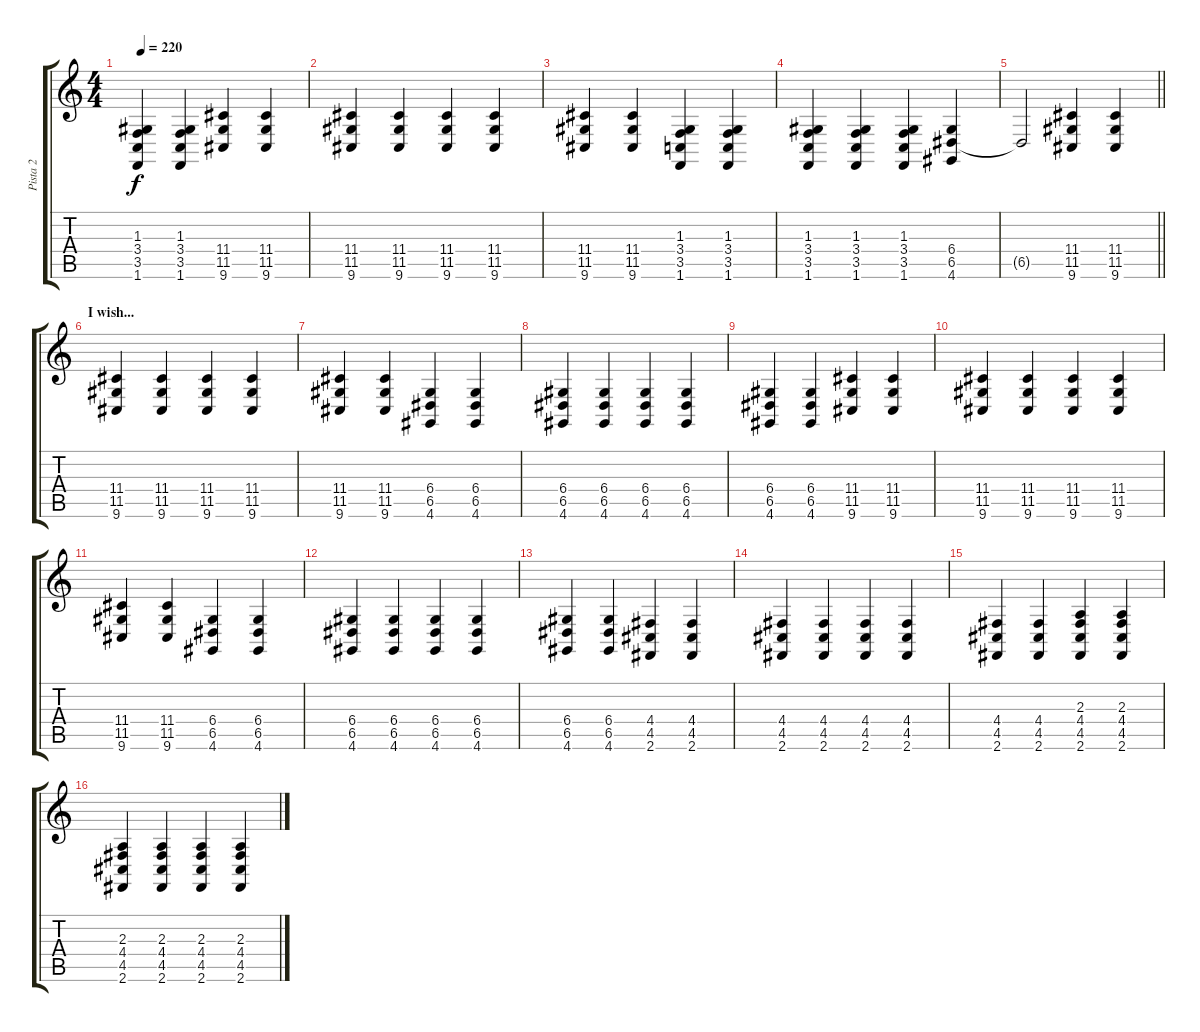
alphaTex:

\track ("Pista 2" "Pista 2") {instrument acousticgrandpiano}
\staff {score tabs}
\tuning (E4 B3 G3 D3 A2 E2) {hide}
\ts (4 4)
\tempo 220
\clef g2
\ks c
(1.3 3.4 3.5 1.6).4{dy f} (1.3 3.4 3.5 1.6).4 (11.4 11.5 9.6).4 (11.4 11.5 9.6).4 |
(11.4 11.5 9.6).4 (11.4 11.5 9.6).4 (11.4 11.5 9.6).4 (11.4 11.5 9.6).4 |
(11.4 11.5 9.6).4 (11.4 11.5 9.6).4 (1.3 3.4 3.5 1.6).4 (1.3 3.4 3.5 1.6).4 |
(1.3 3.4 3.5 1.6).4 (1.3 3.4 3.5 1.6).4 (1.3 3.4 3.5 1.6).4 (6.4 6.5 4.6).4 |
\barLineRight lightlight
6.5{t}.2 (11.4 11.5 9.6).4 (11.4 11.5 9.6).4 |
\section ("" "I wish...")
(11.4 11.5 9.6).4 (11.4 11.5 9.6).4 (11.4 11.5 9.6).4 (11.4 11.5 9.6).4 |
(11.4 11.5 9.6).4 (11.4 11.5 9.6).4 (6.4 6.5 4.6).4 (6.4 6.5 4.6).4 |
(6.4 6.5 4.6).4 (6.4 6.5 4.6).4 (6.4 6.5 4.6).4 (6.4 6.5 4.6).4 |
(6.4 6.5 4.6).4 (6.4 6.5 4.6).4 (11.4 11.5 9.6).4 (11.4 11.5 9.6).4 |
(11.4 11.5 9.6).4 (11.4 11.5 9.6).4 (11.4 11.5 9.6).4 (11.4 11.5 9.6).4 |
(11.4 11.5 9.6).4 (11.4 11.5 9.6).4 (6.4 6.5 4.6).4 (6.4 6.5 4.6).4 |
(6.4 6.5 4.6).4 (6.4 6.5 4.6).4 (6.4 6.5 4.6).4 (6.4 6.5 4.6).4 |
(6.4 6.5 4.6).4 (6.4 6.5 4.6).4 (4.4 4.5 2.6).4 (4.4 4.5 2.6).4 |
(4.4 4.5 2.6).4 (4.4 4.5 2.6).4 (4.4 4.5 2.6).4 (4.4 4.5 2.6).4 |
(4.4 4.5 2.6).4 (4.4 4.5 2.6).4 (2.3 4.4 4.5 2.6).4 (2.3 4.4 4.5 2.6).4 |
(2.3 4.4 4.5 2.6).4 (2.3 4.4 4.5 2.6).4 (2.3 4.4 4.5 2.6).4 (2.3 4.4 4.5 2.6).4
